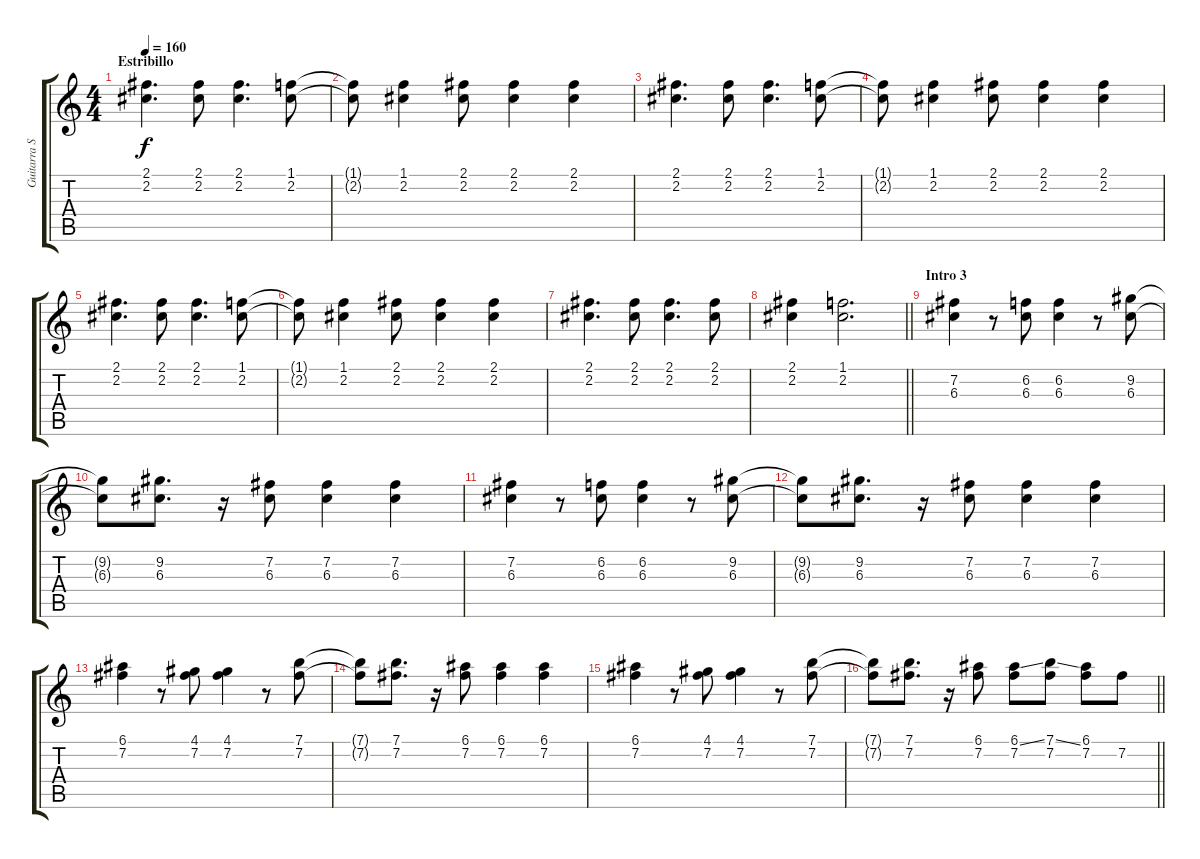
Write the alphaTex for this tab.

\track ("Guitarra Solista" "Guitarra S") {instrument distortionguitar}
\staff {score tabs}
\tuning (E4 B3 G3 D3 A2 E2) {hide}
\ts (4 4)
\section ("" "Estribillo")
\tempo 160
\clef g2
\ks c
(2.1 2.2).4{d dy f} (2.1 2.2).8 (2.1 2.2).4{d} (1.1 2.2).8 |
(1.1{t} 2.2{t}).8 (1.1 2.2).4 (2.1 2.2).8 (2.1 2.2).4 (2.1 2.2).4 |
(2.1 2.2).4{d} (2.1 2.2).8 (2.1 2.2).4{d} (1.1 2.2).8 |
(1.1{t} 2.2{t}).8 (1.1 2.2).4 (2.1 2.2).8 (2.1 2.2).4 (2.1 2.2).4 |
(2.1 2.2).4{d} (2.1 2.2).8 (2.1 2.2).4{d} (1.1 2.2).8 |
(1.1{t} 2.2{t}).8 (1.1 2.2).4 (2.1 2.2).8 (2.1 2.2).4 (2.1 2.2).4 |
(2.1 2.2).4{d} (2.1 2.2).8 (2.1 2.2).4{d} (2.1 2.2).8 |
\barLineRight lightlight
(2.1 2.2).4 (1.1 2.2).2{d} |
\section ("" "Intro 3")
(7.2 6.3).4 r.8 (6.2 6.3).8 (6.2 6.3).4 r.8 (9.2 6.3).8 |
(9.2{t} 6.3{t}).8 (9.2 6.3).8{d} r.16 (7.2 6.3).8 (7.2 6.3).4 (7.2 6.3).4 |
(7.2 6.3).4 r.8 (6.2 6.3).8 (6.2 6.3).4 r.8 (9.2 6.3).8 |
(9.2{t} 6.3{t}).8 (9.2 6.3).8{d} r.16 (7.2 6.3).8 (7.2 6.3).4 (7.2 6.3).4 |
(6.1 7.2).4 r.8 (4.1 7.2).8 (4.1 7.2).4 r.8 (7.1 7.2).8 |
(7.1{t} 7.2{t}).8 (7.1 7.2).8{d} r.16 (6.1 7.2).8 (6.1 7.2).4 (6.1 7.2).4 |
(6.1 7.2).4 r.8 (4.1 7.2).8 (4.1 7.2).4 r.8 (7.1 7.2).8 |
\barLineRight lightlight
(7.1{t} 7.2{t}).8 (7.1 7.2).8{d} r.16 (6.1 7.2).8 (6.1{ss} 7.2).8 (7.1{ss} 7.2).8 (6.1 7.2).8 7.2.8
